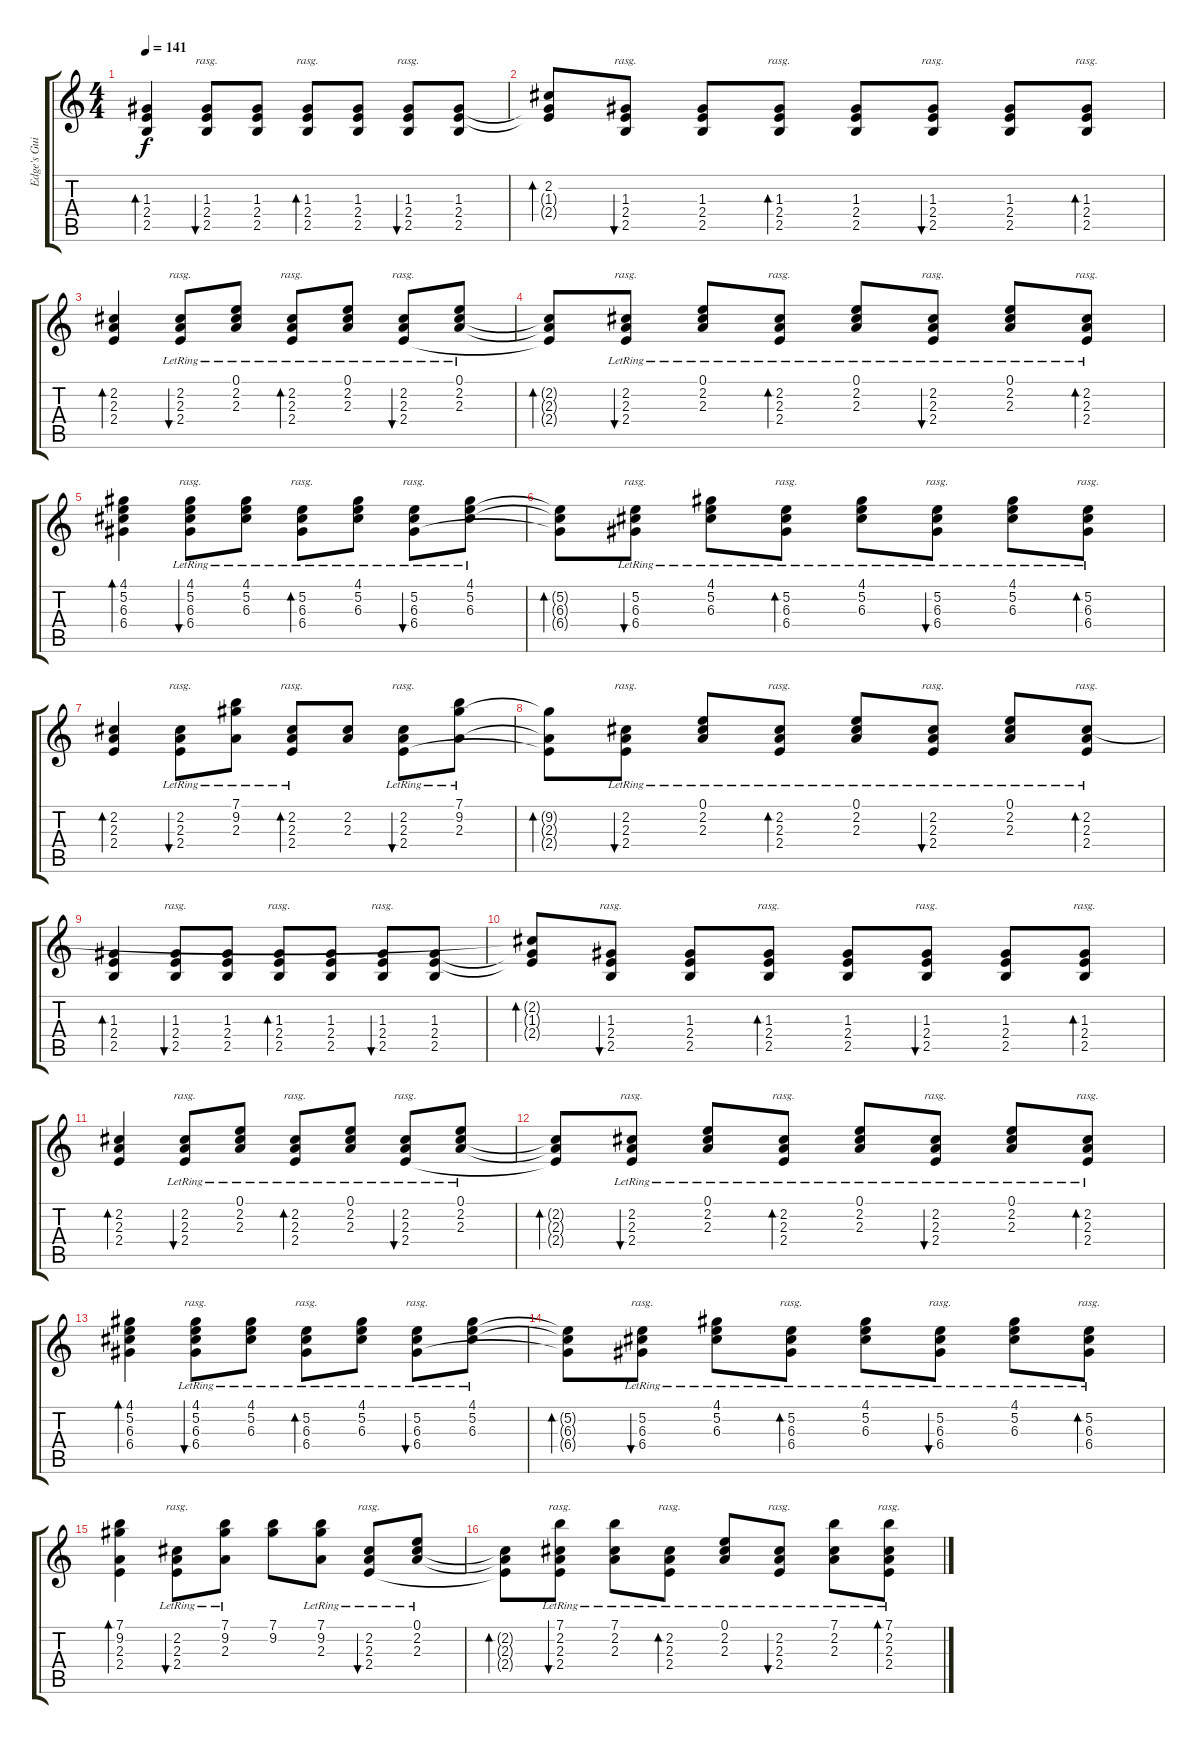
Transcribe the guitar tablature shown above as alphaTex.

\track ("Edge's Guitar Sampler" "Edge's Gui") {instrument overdrivenguitar}
\staff {score tabs}
\tuning (E4 B3 G3 D3 A2 E2) {hide}
\ts (4 4)
\tempo 141
\clef g2
\ks c
(1.3 2.4 2.5).4{bd 120 dy f} (1.3 2.4 2.5).8{bu 120 rasg ii} (1.3 2.4 2.5).8 (1.3 2.4 2.5).8{bd 120 rasg ii} (1.3 2.4 2.5).8 (1.3 2.4 2.5).8{bu 120 rasg ii} (1.3 2.4 2.5).8 |
(2.2 1.3{t} 2.4{t}).8{bd 120} (1.3 2.4 2.5).8{bu 120 rasg ii} (1.3 2.4 2.5).8 (1.3 2.4 2.5).8{bd 120 rasg ii} (1.3 2.4 2.5).8 (1.3 2.4 2.5).8{bu 120 rasg ii} (1.3 2.4 2.5).8 (1.3 2.4 2.5).8{bd 120 rasg ii} |
(2.2 2.3 2.4).4{bd 120} (2.2{lr} 2.3 2.4).8{bu 120 rasg ii} (0.1{lr} 2.2 2.3).8 (2.2{lr} 2.3 2.4).8{bd 120 rasg ii} (0.1{lr} 2.2 2.3).8 (2.2{lr} 2.3 2.4).8{bu 120 rasg ii} (0.1{lr} 2.2 2.3).8 |
(2.2{t} 2.3{t} 2.4{t}).8{bd 120} (2.2{lr} 2.3 2.4).8{bu 120 rasg ii} (0.1{lr} 2.2 2.3).8 (2.2{lr} 2.3 2.4).8{bd 120 rasg ii} (0.1{lr} 2.2 2.3).8 (2.2{lr} 2.3 2.4).8{bu 120 rasg ii} (0.1{lr} 2.2 2.3).8 (2.2{lr} 2.3 2.4).8{bd 120 rasg ii} |
(4.1 5.2 6.3 6.4).4{bd 120} (4.1 5.2{lr} 6.3 6.4).8{bu 120 rasg ii} (4.1{lr} 5.2 6.3).8 (5.2{lr} 6.3 6.4).8{bd 120 rasg ii} (4.1{lr} 5.2 6.3).8 (5.2{lr} 6.3 6.4).8{bu 120 rasg ii} (4.1{lr} 5.2 6.3).8 |
(5.2{t} 6.3{t} 6.4{t}).8{bd 120} (5.2{lr} 6.3 6.4).8{bu 120 rasg ii} (4.1{lr} 5.2 6.3).8 (5.2{lr} 6.3 6.4).8{bd 120 rasg ii} (4.1{lr} 5.2 6.3).8 (5.2{lr} 6.3 6.4).8{bu 120 rasg ii} (4.1{lr} 5.2 6.3).8 (5.2{lr} 6.3 6.4).8{bd 120 rasg ii} |
(2.2 2.3 2.4).4{bd 120} (2.2{lr} 2.3 2.4).8{bu 120 rasg ii} (7.1{lr} 9.2 2.3).8 (2.2{lr} 2.3 2.4).8{bd 120 rasg ii} (2.2 2.3).8 (2.2{lr} 2.3 2.4).8{bu 120 rasg ii} (7.1{lr} 9.2 2.3).8 |
(9.2{t} 2.3{t} 2.4{t}).8{bd 120} (2.2{lr} 2.3 2.4).8{bu 120 rasg ii} (0.1{lr} 2.2 2.3).8 (2.2{lr} 2.3 2.4).8{bd 120 rasg ii} (0.1{lr} 2.2 2.3).8 (2.2{lr} 2.3 2.4).8{bu 120 rasg ii} (0.1{lr} 2.2 2.3).8 (2.2{lr} 2.3 2.4).8{bd 120 rasg ii} |
(1.3 2.4 2.5).4{bd 120} (1.3 2.4 2.5).8{bu 120 rasg ii} (1.3 2.4 2.5).8 (1.3 2.4 2.5).8{bd 120 rasg ii} (1.3 2.4 2.5).8 (1.3 2.4 2.5).8{bu 120 rasg ii} (1.3 2.4 2.5).8 |
(2.2{t} 1.3{t} 2.4{t}).8{bd 120} (1.3 2.4 2.5).8{bu 120 rasg ii} (1.3 2.4 2.5).8 (1.3 2.4 2.5).8{bd 120 rasg ii} (1.3 2.4 2.5).8 (1.3 2.4 2.5).8{bu 120 rasg ii} (1.3 2.4 2.5).8 (1.3 2.4 2.5).8{bd 120 rasg ii} |
(2.2 2.3 2.4).4{bd 120} (2.2{lr} 2.3 2.4).8{bu 120 rasg ii} (0.1{lr} 2.2 2.3).8 (2.2{lr} 2.3 2.4).8{bd 120 rasg ii} (0.1{lr} 2.2 2.3).8 (2.2{lr} 2.3 2.4).8{bu 120 rasg ii} (0.1{lr} 2.2 2.3).8 |
(2.2{t} 2.3{t} 2.4{t}).8{bd 120} (2.2{lr} 2.3 2.4).8{bu 120 rasg ii} (0.1{lr} 2.2 2.3).8 (2.2{lr} 2.3 2.4).8{bd 120 rasg ii} (0.1{lr} 2.2 2.3).8 (2.2{lr} 2.3 2.4).8{bu 120 rasg ii} (0.1{lr} 2.2 2.3).8 (2.2{lr} 2.3 2.4).8{bd 120 rasg ii} |
(4.1 5.2 6.3 6.4).4{bd 120} (4.1 5.2{lr} 6.3 6.4).8{bu 120 rasg ii} (4.1{lr} 5.2 6.3).8 (5.2{lr} 6.3 6.4).8{bd 120 rasg ii} (4.1{lr} 5.2 6.3).8 (5.2{lr} 6.3 6.4).8{bu 120 rasg ii} (4.1{lr} 5.2 6.3).8 |
(5.2{t} 6.3{t} 6.4{t}).8{bd 120} (5.2{lr} 6.3 6.4).8{bu 120 rasg ii} (4.1{lr} 5.2 6.3).8 (5.2{lr} 6.3 6.4).8{bd 120 rasg ii} (4.1{lr} 5.2 6.3).8 (5.2{lr} 6.3 6.4).8{bu 120 rasg ii} (4.1{lr} 5.2 6.3).8 (5.2{lr} 6.3 6.4).8{bd 120 rasg ii} |
(7.1 9.2 2.3 2.4).4{bd 120} (2.2{lr} 2.3 2.4).8{bu 120 rasg ii} (7.1{lr} 9.2 2.3).8 (7.1 9.2).8 (7.1{lr} 9.2 2.3).8 (2.2{lr} 2.3 2.4).8{bu 120 rasg ii} (0.1{lr} 2.2 2.3).8 |
(2.2{t} 2.3{t} 2.4{t}).8{bd 120} (7.1 2.2{lr} 2.3 2.4).8{bu 120 rasg ii} (7.1{lr} 2.2 2.3).8 (2.2{lr} 2.3 2.4).8{bd 120 rasg ii} (0.1{lr} 2.2 2.3).8 (2.2{lr} 2.3 2.4).8{bu 120 rasg ii} (7.1{lr} 2.2 2.3).8 (7.1 2.2{lr} 2.3 2.4).8{bd 120 rasg ii}
